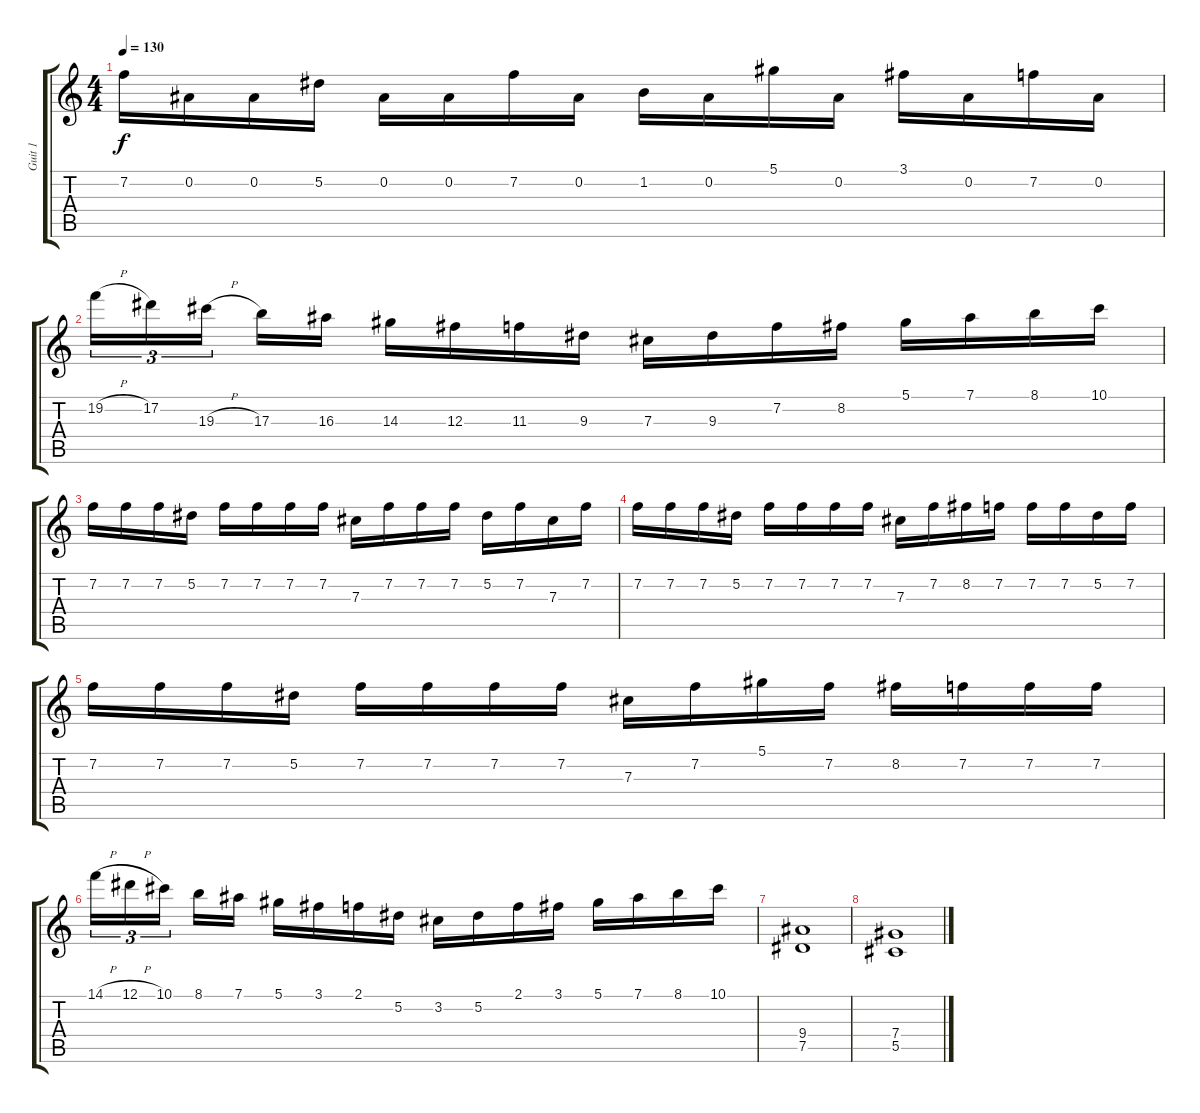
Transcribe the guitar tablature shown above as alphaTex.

\track ("Guit 1" "Guit 1") {instrument distortionguitar}
\staff {score tabs}
\tuning (Eb4 Bb3 Gb3 Db3 Ab2 Eb2) {hide}
\ts (4 4)
\tempo 130
\clef g2
\ks c
7.2.16{dy f} 0.2.16 0.2.16 5.2.16 0.2.16 0.2.16 7.2.16 0.2.16 1.2.16 0.2.16 5.1.16 0.2.16 3.1.16 0.2.16 7.2.16 0.2.16 |
19.2{h}.16{tu (3 2)} 17.2.16{tu (3 2)} 19.3{h}.16{tu (3 2)} 17.3.16 16.3.16 14.3.16 12.3.16 11.3.16 9.3.16 7.3.16 9.3.16 7.2.16 8.2.16 5.1.16 7.1.16 8.1.16 10.1.16 |
7.2.16 7.2.16 7.2.16 5.2.16 7.2.16 7.2.16 7.2.16 7.2.16 7.3.16 7.2.16 7.2.16 7.2.16 5.2.16 7.2.16 7.3.16 7.2.16 |
7.2.16 7.2.16 7.2.16 5.2.16 7.2.16 7.2.16 7.2.16 7.2.16 7.3.16 7.2.16 8.2.16 7.2.16 7.2.16 7.2.16 5.2.16 7.2.16 |
7.2.16 7.2.16 7.2.16 5.2.16 7.2.16 7.2.16 7.2.16 7.2.16 7.3.16 7.2.16 5.1.16 7.2.16 8.2.16 7.2.16 7.2.16 7.2.16 |
14.1{h}.16{tu (3 2)} 12.1{h}.16{tu (3 2)} 10.1.16{tu (3 2)} 8.1.16 7.1.16 5.1.16 3.1.16 2.1.16 5.2.16 3.2.16 5.2.16 2.1.16 3.1.16 5.1.16 7.1.16 8.1.16 10.1.16 |
(9.4 7.5).1 |
(7.4 5.5).1
